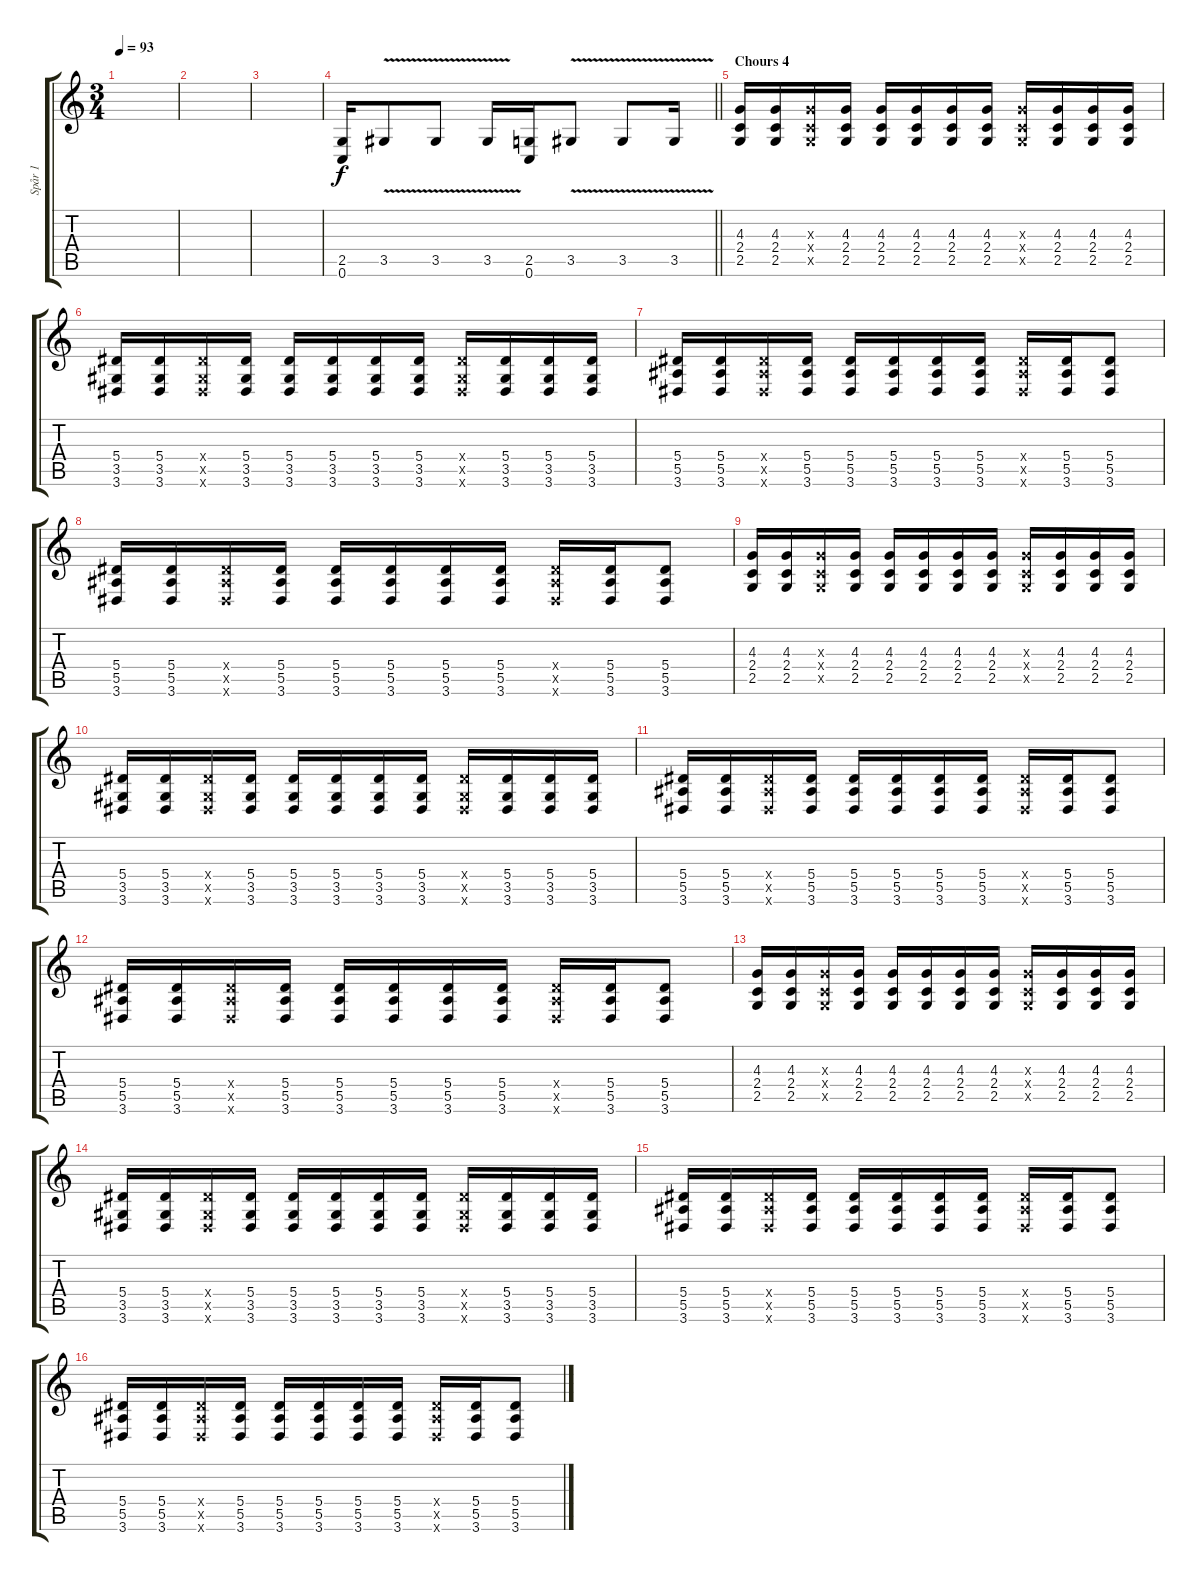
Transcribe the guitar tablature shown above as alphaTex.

\track ("Spår 1" "Spår 1") {instrument distortionguitar}
\staff {score tabs}
\tuning (C4 G3 Eb3 Bb2 F2 C2) {hide}
\ts (3 4)
\tempo 93
\clef g2
\ks c
|
|
|
\barLineRight lightlight
(2.5 0.6).16 3.5{v}.8 3.5{v}.8 3.5{v}.16 (2.5 0.6).16 3.5{v}.8 3.5{v}.8 3.5{v}.16 |
\section ("" "Chours 4")
(4.3 2.4 2.5).16{dy f} (4.3 2.4 2.5).16 (4.3{x} 2.4{x} 2.5{x}).16 (4.3 2.4 2.5).16 (4.3 2.4 2.5).16 (4.3 2.4 2.5).16 (4.3 2.4 2.5).16 (4.3 2.4 2.5).16 (4.3{x} 2.4{x} 2.5{x}).16 (4.3 2.4 2.5).16 (4.3 2.4 2.5).16 (4.3 2.4 2.5).16 |
(5.4 3.5 3.6).16 (5.4 3.5 3.6).16 (5.4{x} 3.5{x} 3.6{x}).16 (5.4 3.5 3.6).16 (5.4 3.5 3.6).16 (5.4 3.5 3.6).16 (5.4 3.5 3.6).16 (5.4 3.5 3.6).16 (5.4{x} 3.5{x} 3.6{x}).16 (5.4 3.5 3.6).16 (5.4 3.5 3.6).16 (5.4 3.5 3.6).16 |
(5.4 5.5 3.6).16 (5.4 5.5 3.6).16 (5.4{x} 5.5{x} 3.6{x}).16 (5.4 5.5 3.6).16 (5.4 5.5 3.6).16 (5.4 5.5 3.6).16 (5.4 5.5 3.6).16 (5.4 5.5 3.6).16 (5.4{x} 5.5{x} 3.6{x}).16 (5.4 5.5 3.6).16 (5.4 5.5 3.6).8 |
(5.4 5.5 3.6).16 (5.4 5.5 3.6).16 (5.4{x} 5.5{x} 3.6{x}).16 (5.4 5.5 3.6).16 (5.4 5.5 3.6).16 (5.4 5.5 3.6).16 (5.4 5.5 3.6).16 (5.4 5.5 3.6).16 (5.4{x} 5.5{x} 3.6{x}).16 (5.4 5.5 3.6).16 (5.4 5.5 3.6).8 |
(4.3 2.4 2.5).16 (4.3 2.4 2.5).16 (4.3{x} 2.4{x} 2.5{x}).16 (4.3 2.4 2.5).16 (4.3 2.4 2.5).16 (4.3 2.4 2.5).16 (4.3 2.4 2.5).16 (4.3 2.4 2.5).16 (4.3{x} 2.4{x} 2.5{x}).16 (4.3 2.4 2.5).16 (4.3 2.4 2.5).16 (4.3 2.4 2.5).16 |
(5.4 3.5 3.6).16 (5.4 3.5 3.6).16 (5.4{x} 3.5{x} 3.6{x}).16 (5.4 3.5 3.6).16 (5.4 3.5 3.6).16 (5.4 3.5 3.6).16 (5.4 3.5 3.6).16 (5.4 3.5 3.6).16 (5.4{x} 3.5{x} 3.6{x}).16 (5.4 3.5 3.6).16 (5.4 3.5 3.6).16 (5.4 3.5 3.6).16 |
(5.4 5.5 3.6).16 (5.4 5.5 3.6).16 (5.4{x} 5.5{x} 3.6{x}).16 (5.4 5.5 3.6).16 (5.4 5.5 3.6).16 (5.4 5.5 3.6).16 (5.4 5.5 3.6).16 (5.4 5.5 3.6).16 (5.4{x} 5.5{x} 3.6{x}).16 (5.4 5.5 3.6).16 (5.4 5.5 3.6).8 |
(5.4 5.5 3.6).16 (5.4 5.5 3.6).16 (5.4{x} 5.5{x} 3.6{x}).16 (5.4 5.5 3.6).16 (5.4 5.5 3.6).16 (5.4 5.5 3.6).16 (5.4 5.5 3.6).16 (5.4 5.5 3.6).16 (5.4{x} 5.5{x} 3.6{x}).16 (5.4 5.5 3.6).16 (5.4 5.5 3.6).8 |
(4.3 2.4 2.5).16 (4.3 2.4 2.5).16 (4.3{x} 2.4{x} 2.5{x}).16 (4.3 2.4 2.5).16 (4.3 2.4 2.5).16 (4.3 2.4 2.5).16 (4.3 2.4 2.5).16 (4.3 2.4 2.5).16 (4.3{x} 2.4{x} 2.5{x}).16 (4.3 2.4 2.5).16 (4.3 2.4 2.5).16 (4.3 2.4 2.5).16 |
(5.4 3.5 3.6).16 (5.4 3.5 3.6).16 (5.4{x} 3.5{x} 3.6{x}).16 (5.4 3.5 3.6).16 (5.4 3.5 3.6).16 (5.4 3.5 3.6).16 (5.4 3.5 3.6).16 (5.4 3.5 3.6).16 (5.4{x} 3.5{x} 3.6{x}).16 (5.4 3.5 3.6).16 (5.4 3.5 3.6).16 (5.4 3.5 3.6).16 |
(5.4 5.5 3.6).16 (5.4 5.5 3.6).16 (5.4{x} 5.5{x} 3.6{x}).16 (5.4 5.5 3.6).16 (5.4 5.5 3.6).16 (5.4 5.5 3.6).16 (5.4 5.5 3.6).16 (5.4 5.5 3.6).16 (5.4{x} 5.5{x} 3.6{x}).16 (5.4 5.5 3.6).16 (5.4 5.5 3.6).8 |
(5.4 5.5 3.6).16 (5.4 5.5 3.6).16 (5.4{x} 5.5{x} 3.6{x}).16 (5.4 5.5 3.6).16 (5.4 5.5 3.6).16 (5.4 5.5 3.6).16 (5.4 5.5 3.6).16 (5.4 5.5 3.6).16 (5.4{x} 5.5{x} 3.6{x}).16 (5.4 5.5 3.6).16 (5.4 5.5 3.6).8
